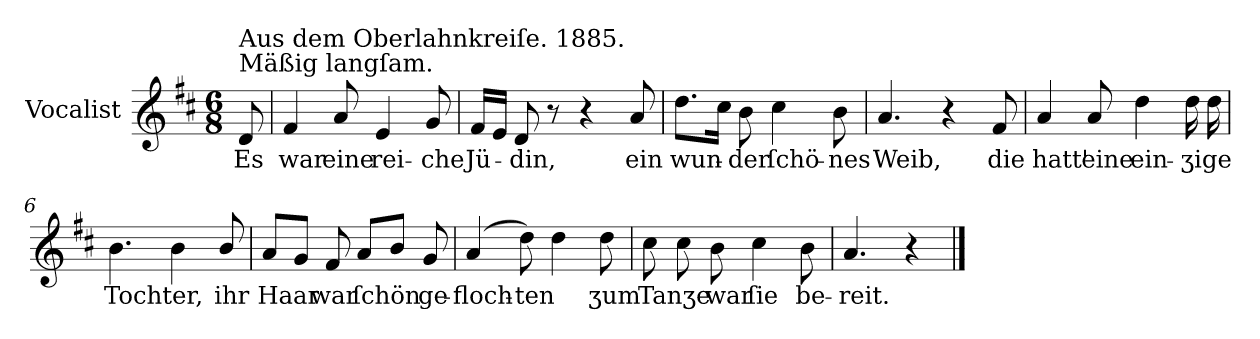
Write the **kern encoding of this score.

**kern	**text
*part1	*part1
*staff1	*staff1
*I"Vocalist	*
*k[f#c#]	*
*D:	*
*M6/8	*
=	=
!LO:TX:a:t=Mäßig langſam.	!
!LO:TX:a:t=Aus dem Oberlahnkreiſe. 1885.	!
8d	Es
=1	=1
4f#	war
8a	eine
4e	rei-
8g	-che
=2	=2
16f#LL	Jü-
16eJJ	.
8d	-din,
8r	.
4r	.
8a	ein
=3	=3
8.ddL	wun-
16cc#Jk	.
8b	-der
4cc#	ſchö-
8b	-nes
=4	=4
4.a	Weib,
4r	.
8f#	die
=5	=5
4a	hatt'
8a	eine
4dd	ein-
16dd	-ʒige
16dd	.
=6	=6
4.b	Tochter,
4b	.
8b/	ihr
=7	=7
8aL	Haar
8gJ	.
8f#	war
8aL	ſchön
8bJ	.
8g	ge-
=8	=8
(4a	-floch-
8dd)	-ten
4dd	.
8dd	ʒum
=9	=9
8cc#	Tanʒe
8cc#	.
8b	war
4cc#	ſie
8b	be-
=10	=10
4.a	-reit.
4r	.
==	==
*-	*-
